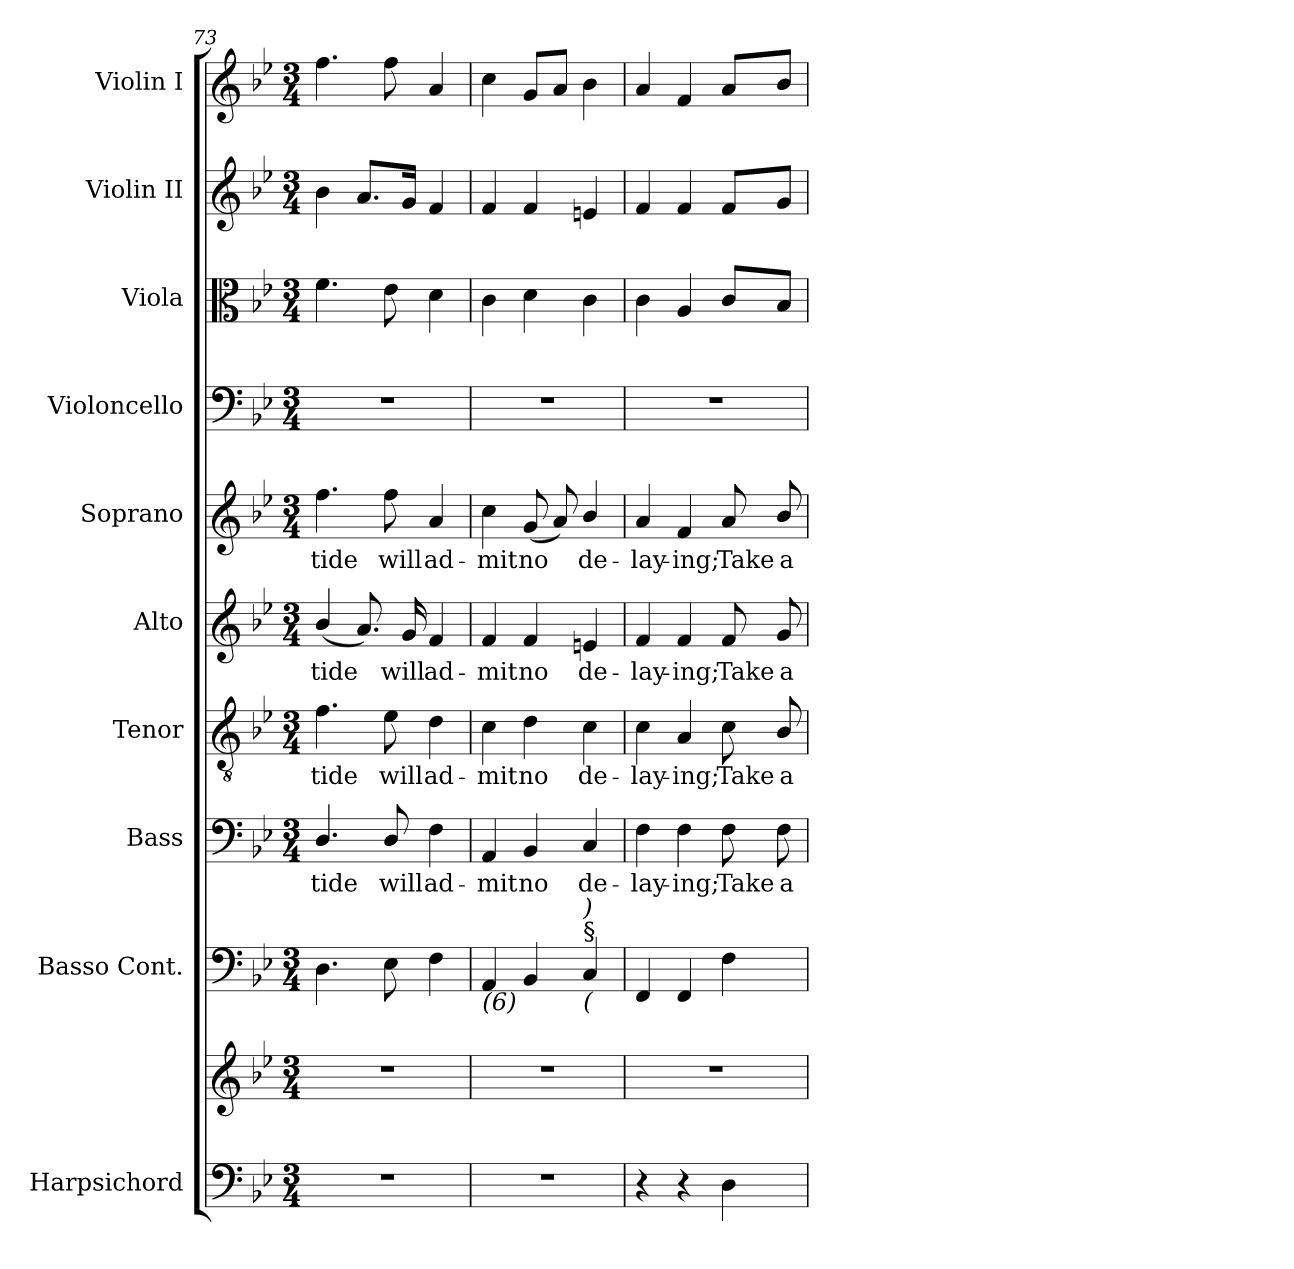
**kern	**kern	**kern	**kern	**text	**kern	**text	**kern	**text	**kern	**text	**kern	**kern	**kern	**kern
*part10	*part10	*part9	*part8	*part8	*part7	*part7	*part6	*part6	*part5	*part5	*part4	*part3	*part2	*part1
*staff11	*staff10	*staff9	*staff8	*staff8	*staff7	*staff7	*staff6	*staff6	*staff5	*staff5	*staff4	*staff3	*staff2	*staff1
*I"Harpsichord	*	*I"Basso Cont.	*I"Bass	*	*I"Tenor	*	*I"Alto	*	*I"Soprano	*	*I"Violoncello	*I"Viola	*I"Violin II	*I"Violin I
*I'Hpsd.	*	*	*I'B.	*	*I'T.	*	*I'A.	*	*I'S.	*	*I'Vc.	*	*	*
*clefF4	*clefG2	*clefF4	*clefF4	*	*clefGv2	*	*clefG2	*	*clefG2	*	*clefF4	*clefC3	*clefG2	*clefG2
*	*	*	*	*	*ITrd7c12	*	*	*	*	*	*	*	*	*
*k[b-e-]	*k[b-e-]	*k[b-e-]	*k[b-e-]	*	*k[b-e-]	*	*k[b-e-]	*	*k[b-e-]	*	*k[b-e-]	*k[b-e-]	*k[b-e-]	*k[b-e-]
*B-:	*B-:	*B-:	*B-:	*	*B-:	*	*B-:	*	*B-:	*	*B-:	*B-:	*B-:	*B-:
*M3/4	*M3/4	*M3/4	*M3/4	*	*M3/4	*	*M3/4	*	*M3/4	*	*M3/4	*M3/4	*M3/4	*M3/4
=73	=73	=73	=73	=73	=73	=73	=73	=73	=73	=73	=73	=73	=73	=73
!LO:N:vis=1	!LO:N:vis=1	!	!	!	!	!	!	!	!	!	!	!	!	!
!	!	!	!	!LO:LY:b:color=#000000	!	!	!	!	!	!	!	!	!	!
!	!	!	!	!	!	!LO:LY:b:color=#000000	!	!	!	!	!	!	!	!
!	!	!	!	!	!	!	!	!LO:LY:b:color=#000000	!	!	!	!	!	!
!	!	!	!	!	!	!	!	!	!	!LO:LY:b:color=#000000	!LO:N:vis=1	!	!	!
2.r	2.r	4.Di\	4.Di/	tide	4.Fi\	tide	(4b-i/	tide	4.ffi\	tide	2.r	4.fi\	4b-i\	4.ffi\
.	.	.	.	.	.	.	8.ai/)	.	.	.	.	.	8.ai/L	.
!	!	!	!	!LO:LY:b:color=#000000	!	!	!	!	!	!	!	!	!	!
!	!	!	!	!	!	!LO:LY:b:color=#000000	!	!	!	!	!	!	!	!
!	!	!	!	!	!	!	!	!	!	!LO:LY:b:color=#000000	!	!	!	!
.	.	8E-i\	8Di/	will	8E-i\	will	.	.	8ffi\	will	.	8e-i\	.	8ffi\
!	!	!	!	!	!	!	!	!LO:LY:b:color=#000000	!	!	!	!	!	!
.	.	.	.	.	.	.	16gi/	will	.	.	.	.	16gi/Jk	.
!	!	!	!	!LO:LY:b:color=#000000	!	!	!	!	!	!	!	!	!	!
!	!	!	!	!	!	!LO:LY:b:color=#000000	!	!	!	!	!	!	!	!
!	!	!	!	!	!	!	!	!LO:LY:b:color=#000000	!	!	!	!	!	!
!	!	!	!	!	!	!	!	!	!	!LO:LY:b:color=#000000	!	!	!	!
.	.	4Fi\	4Fi\	ad-	4Di\	ad-	4fi/	ad-	4ai/	ad-	.	4di\	4fi/	4ai/
=74	=74	=74	=74	=74	=74	=74	=74	=74	=74	=74	=74	=74	=74	=74
!LO:N:vis=1	!LO:N:vis=1	!	!	!	!	!	!	!	!	!	!	!	!	!
!	!	!	!	!LO:LY:b:color=#000000	!	!	!	!	!	!	!	!	!	!
!	!	!	!	!	!	!LO:LY:b:color=#000000	!	!	!	!	!	!	!	!
!	!	!	!	!	!	!	!	!LO:LY:b:color=#000000	!	!	!	!	!	!
!	!	!LO:TX:b:i:t=(6)	!	!	!	!	!	!	!	!	!	!	!	!
!	!	!	!	!	!	!	!	!	!	!LO:LY:b:color=#000000	!LO:N:vis=1	!	!	!
2.r	2.r	4AAi/	4AAi/	-mit	4Ci\	-mit	4fi/	-mit	4cci\	-mit	2.r	4ci\	4fi/	4cci\
!	!	!	!	!LO:LY:b:color=#000000	!	!	!	!	!	!	!	!	!	!
!	!	!	!	!	!	!LO:LY:b:color=#000000	!	!	!	!	!	!	!	!
!	!	!	!	!	!	!	!	!LO:LY:b:color=#000000	!	!	!	!	!	!
!	!	!	!	!	!	!	!	!	!	!LO:LY:b:color=#000000	!	!	!	!
.	.	4BB-i/	4BB-i/	no	4Di\	no	4fi/	no	(8gi/	no	.	4di\	4fi/	8gi/L
.	.	.	.	.	.	.	.	.	8ai/)	.	.	.	.	8ai/J
!	!	!	!	!LO:LY:b:color=#000000	!	!	!	!	!	!	!	!	!	!
!	!	!	!	!	!	!LO:LY:b:color=#000000	!	!	!	!	!	!	!	!
!	!	!	!	!	!	!	!	!LO:LY:b:color=#000000	!	!	!	!	!	!
!	!	!LO:TX:b:i:t=(	!	!	!	!	!	!	!	!	!	!	!	!
!	!	!LO:TX:t=§	!	!	!	!	!	!	!	!	!	!	!	!
!	!	!LO:TX:i:t=)	!	!	!	!	!	!	!	!	!	!	!	!
!	!	!	!	!	!	!	!	!	!	!LO:LY:b:color=#000000	!	!	!	!
.	.	4Ci/	4Ci/	de-	4Ci\	de-	4eni/	de-	4b-i/	de-	.	4ci\	4eni/	4b-i\
=75	=75	=75	=75	=75	=75	=75	=75	=75	=75	=75	=75	=75	=75	=75
!	!LO:N:vis=1	!	!	!	!	!	!	!	!	!	!	!	!	!
!	!	!	!	!LO:LY:b:color=#000000	!	!	!	!	!	!	!	!	!	!
!	!	!	!	!	!	!LO:LY:b:color=#000000	!	!	!	!	!	!	!	!
!	!	!	!	!	!	!	!	!LO:LY:b:color=#000000	!	!	!	!	!	!
!	!	!	!	!	!	!	!	!	!	!LO:LY:b:color=#000000	!LO:N:vis=1	!	!	!
4r	2.r	4FFi/	4Fi\	-lay-	4Ci\	-lay-	4fi/	-lay-	4ai/	-lay-	2.r	4ci\	4fi/	4ai/
!	!	!	!	!LO:LY:b:color=#000000	!	!	!	!	!	!	!	!	!	!
!	!	!	!	!	!	!LO:LY:b:color=#000000	!	!	!	!	!	!	!	!
!	!	!	!	!	!	!	!	!LO:LY:b:color=#000000	!	!	!	!	!	!
!	!	!	!	!	!	!	!	!	!	!LO:LY:b:color=#000000	!	!	!	!
4r	.	4FFi/	4Fi\	-ing;	4AAi/	-ing;	4fi/	-ing;	4fi/	-ing;	.	4Ai/	4fi/	4fi/
!	!	!	!	!LO:LY:b:color=#000000	!	!	!	!	!	!	!	!	!	!
!	!	!	!	!	!	!LO:LY:b:color=#000000	!	!	!	!	!	!	!	!
!	!	!	!	!	!	!	!	!LO:LY:b:color=#000000	!	!	!	!	!	!
!	!	!	!	!	!	!	!	!	!	!LO:LY:b:color=#000000	!	!	!	!
4Di\	.	4Fi\	8Fi\	Take	8Ci\	Take	8fi/	Take	8ai/	Take	.	8ci/L	8fi/L	8ai/L
!	!	!	!	!LO:LY:b:color=#000000	!	!	!	!	!	!	!	!	!	!
!	!	!	!	!	!	!LO:LY:b:color=#000000	!	!	!	!	!	!	!	!
!	!	!	!	!	!	!	!	!LO:LY:b:color=#000000	!	!	!	!	!	!
!	!	!	!	!	!	!	!	!	!	!LO:LY:b:color=#000000	!	!	!	!
.	.	.	8Fi\	a	8BB-i/	a	8gi/	a	8b-i/	a	.	8B-i/J	8gi/J	8b-i/J
=	=	=	=	=	=	=	=	=	=	=	=	=	=	=
*-	*-	*-	*-	*-	*-	*-	*-	*-	*-	*-	*-	*-	*-	*-
